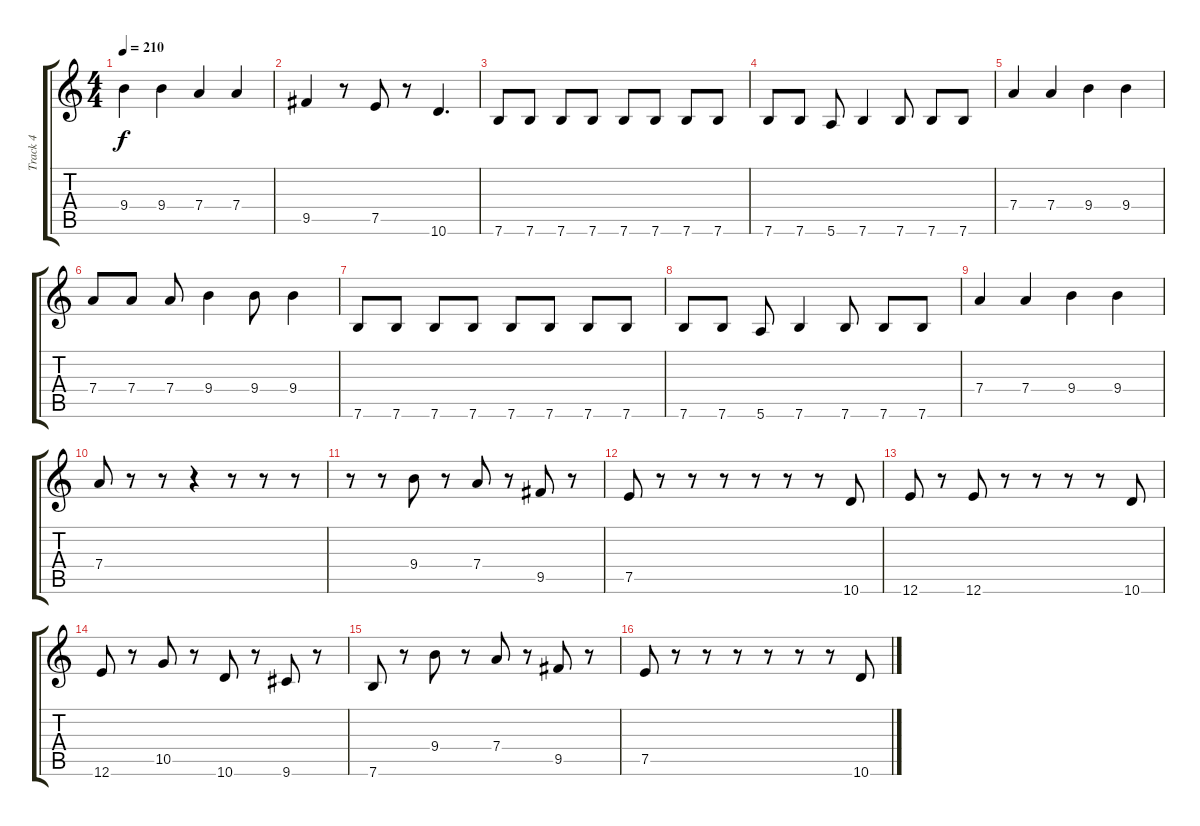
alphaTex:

\track ("Track 4" "Track 4") {instrument overdrivenguitar}
\staff {score tabs}
\tuning (E4 B3 G3 D3 A2 E2) {hide}
\ts (4 4)
\tempo 210
\clef g2
\ks c
9.4.4{dy f} 9.4.4 7.4.4 7.4.4 |
9.5.4 r.8 7.5.8 r.8 10.6.4{d} |
7.6.8 7.6.8 7.6.8 7.6.8 7.6.8 7.6.8 7.6.8 7.6.8 |
7.6.8 7.6.8 5.6.8 7.6.4 7.6.8 7.6.8 7.6.8 |
7.4.4 7.4.4 9.4.4 9.4.4 |
7.4.8 7.4.8 7.4.8 9.4.4 9.4.8 9.4.4 |
7.6.8 7.6.8 7.6.8 7.6.8 7.6.8 7.6.8 7.6.8 7.6.8 |
7.6.8 7.6.8 5.6.8 7.6.4 7.6.8 7.6.8 7.6.8 |
7.4.4 7.4.4 9.4.4 9.4.4 |
7.4.8 r.8 r.8 r.4 r.8 r.8 r.8 |
r.8 r.8 9.4.8 r.8 7.4.8 r.8 9.5.8 r.8 |
7.5.8 r.8 r.8 r.8 r.8 r.8 r.8 10.6.8 |
12.6.8 r.8 12.6.8 r.8 r.8 r.8 r.8 10.6.8 |
12.6.8 r.8 10.5.8 r.8 10.6.8 r.8 9.6.8 r.8 |
7.6.8 r.8 9.4.8 r.8 7.4.8 r.8 9.5.8 r.8 |
7.5.8 r.8 r.8 r.8 r.8 r.8 r.8 10.6.8
